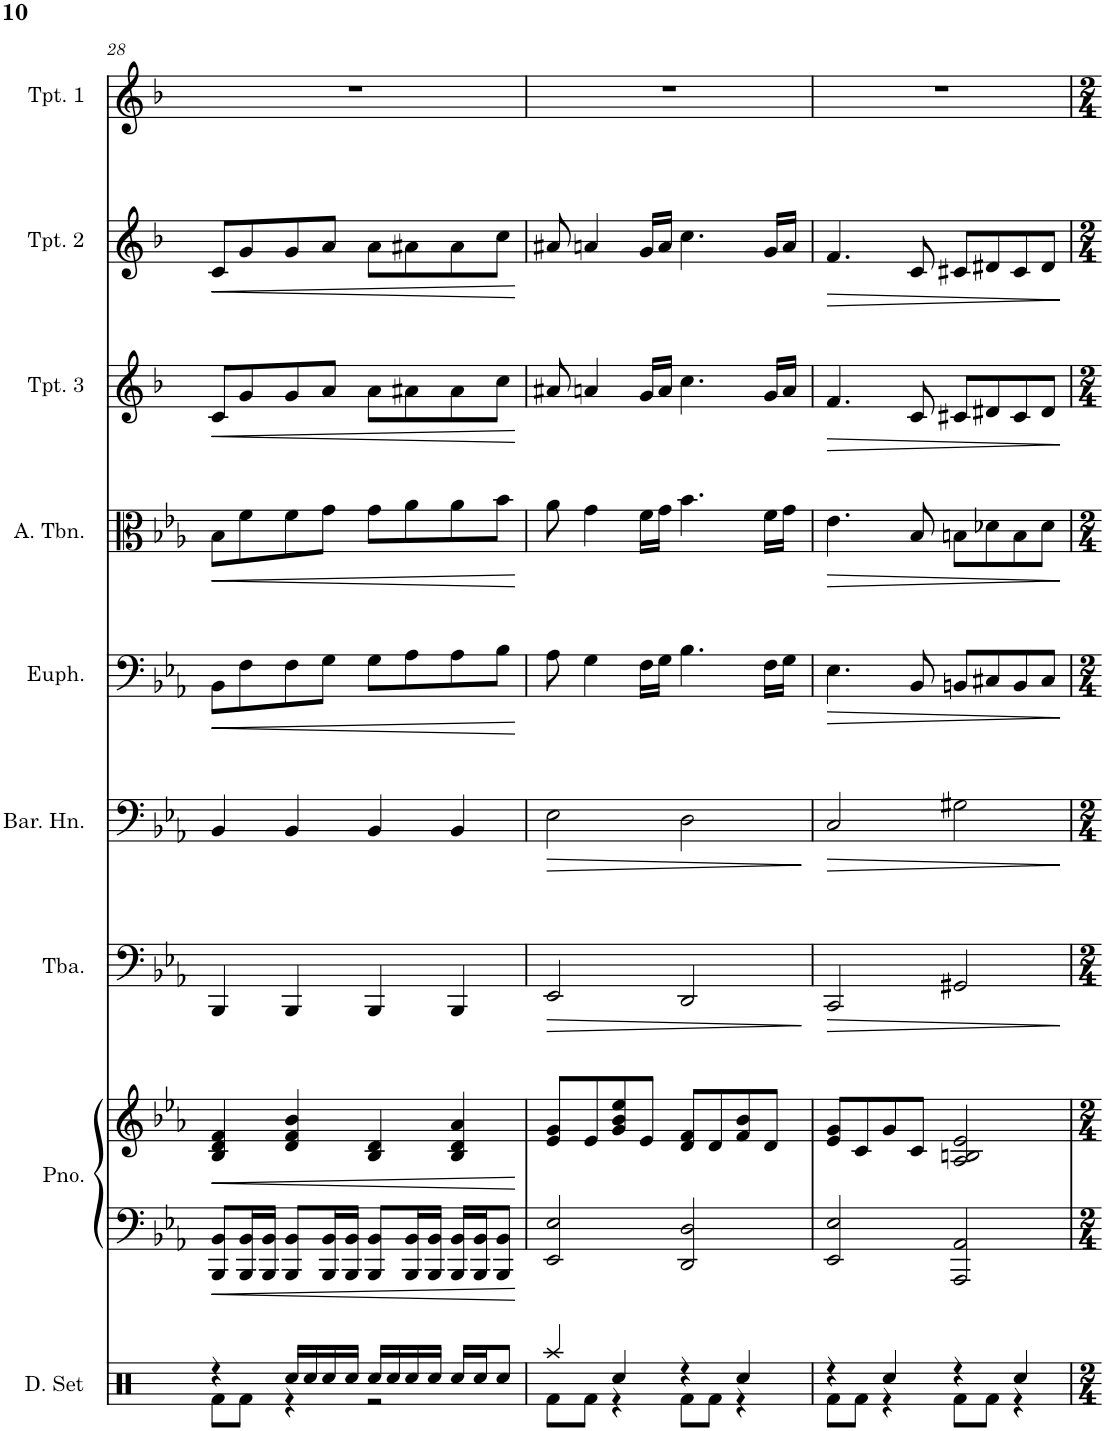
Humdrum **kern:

**kern	**kern	**kern	**dynam	**kern	**dynam	**kern	**dynam	**kern	**dynam	**kern	**dynam	**kern	**dynam	**kern	**dynam	**kern
*part9	*part8	*part8	*part8	*part7	*part7	*part6	*part6	*part5	*part5	*part4	*part4	*part3	*part3	*part2	*part2	*part1
*staff10	*staff9	*staff8	*staff8/9	*staff7	*staff7	*staff6	*staff6	*staff5	*staff5	*staff4	*staff4	*staff3	*staff3	*staff2	*staff2	*staff1
*I"Drumset	*I"Grand Piano	*	*	*I"Tuba	*	*I"Baritone Horn	*	*I"Euphonium	*	*I"Alto Trombone	*	*I"Trumpet 3	*	*I"Trumpet 2	*	*I"Trumpet 1
*I'D. Set	*I'Pno.	*	*	*I'Tba.	*	*I'Bar. Hn.	*	*I'Euph.	*	*I'A. Tbn.	*	*I'Tpt. 3	*	*I'Tpt. 2	*	*I'Tpt. 1
!!LO:PB:g=z
*clefX	*clefF4	*clefG2	*	*clefF4	*	*clefF4	*	*clefF4	*	*clefC3	*	*clefG2	*	*clefG2	*	*clefG2
*	*	*	*	*	*	*Trd4c7	*	*	*	*	*	*Trd1c2	*	*Trd1c2	*	*Trd1c2
*k[]	*k[b-e-a-]	*k[b-e-a-]	*	*k[b-e-a-]	*	*k[b-e-a-]	*	*k[b-e-a-]	*	*k[b-e-a-]	*	*k[b-]	*	*k[b-]	*	*k[b-]
*M4/4	*M4/4	*M4/4	*	*M4/4	*	*M4/4	*	*M4/4	*	*M4/4	*	*M4/4	*	*M4/4	*	*M4/4
=28	=28	=28	=28	=28	=28	=28	=28	=28	=28	=28	=28	=28	=28	=28	=28	=28
*^	*	*	*	*	*	*	*	*	*	*	*	*	*	*	*	*
!	!	!	!	!LO:HP:b	!	!	!	!	!	!LO:HP:b	!	!LO:HP:b	!	!LO:HP:b	!	!LO:HP:b	!
4r	8Rf\L	8BBB-/ 8BB-/L	4B-/ 4d/ 4f/	<	4BBB-/	.	4BB-/	.	8BB-\L	<	8B-\L	<	8c/L	<	8c/L	<	1r
.	8Rf\J	16BBB-/ 16BB-/L	.	.	.	.	.	.	8F\	.	8f\	.	8g/	.	8g/	.	.
.	.	16BBB-/ 16BB-/JJ	.	.	.	.	.	.	.	.	.	.	.	.	.	.	.
16Rcc/LL	4r	8BBB-/ 8BB-/L	4d/ 4f/ 4b-/	.	4BBB-/	.	4BB-/	.	8F\	.	8f\	.	8g/	.	8g/	.	.
16Rcc/	.	.	.	.	.	.	.	.	.	.	.	.	.	.	.	.	.
16Rcc/	.	16BBB-/ 16BB-/L	.	.	.	.	.	.	8G\J	.	8g\J	.	8a/J	.	8a/J	.	.
16Rcc/JJ	.	16BBB-/ 16BB-/JJ	.	.	.	.	.	.	.	.	.	.	.	.	.	.	.
16Rcc/LL	2r	8BBB-/ 8BB-/L	4B-/ 4d/	.	4BBB-/	.	4BB-/	.	8G\L	.	8g\L	.	8a\L	.	8a\L	.	.
16Rcc/	.	.	.	.	.	.	.	.	.	.	.	.	.	.	.	.	.
16Rcc/	.	16BBB-/ 16BB-/L	.	.	.	.	.	.	8A-\	.	8a-\	.	8a#X\	.	8a#X\	.	.
16Rcc/JJ	.	16BBB-/ 16BB-/JJ	.	.	.	.	.	.	.	.	.	.	.	.	.	.	.
16Rcc/LL	.	16BBB-/ 16BB-/LL	4B-/ 4d/ 4a-/	.	4BBB-/	.	4BB-/	.	8A-\	.	8a-\	.	8a#\	.	8a#\	.	.
16Rcc/J	.	16BBB-/ 16BB-/J	.	.	.	.	.	.	.	.	.	.	.	.	.	.	.
8Rcc/J	.	8BBB-/ 8BB-/J	.	.	.	.	.	.	8B-\J	.	8b-\J	.	8cc\J	.	8cc\J	.	.
*v	*v	*	*	*	*	*	*	*	*	*	*	*	*	*	*	*	*
.	.	.	[	.	.	.	.	.	[	.	[	.	[	.	[	.
=29	=29	=29	=29	=29	=29	=29	=29	=29	=29	=29	=29	=29	=29	=29	=29	=29
*^	*	*	*	*	*	*	*	*	*	*	*	*	*	*	*	*
!	!	!	!	!	!	!LO:HP:b	!	!LO:HP:b	!	!	!	!	!	!	!	!	!
4Raa/	8Rf\L	2EE-/ 2E-/	8e-/ 8g/L	.	2EE-/	>	2E-\	>	8A-\	.	8a-\	.	8a#X/	.	8a#X/	.	1r
.	8Rf\J	.	8e-/	.	.	.	.	.	4G\	.	4g\	.	4an/	.	4an/	.	.
4Rcc/	4r	.	8g/ 8b-/ 8ee-/	.	.	.	.	.	.	.	.	.	.	.	.	.	.
.	.	.	8e-/J	.	.	.	.	.	16F\LL	.	16f\LL	.	16g/LL	.	16g/LL	.	.
.	.	.	.	.	.	.	.	.	16G\JJ	.	16g\JJ	.	16a/JJ	.	16a/JJ	.	.
4r	8Rf\L	2DD/ 2D/	8d/ 8f/L	.	2DD/	.	2D\	.	4.B-\	.	4.b-\	.	4.cc\	.	4.cc\	.	.
.	8Rf\J	.	8d/	.	.	.	.	.	.	.	.	.	.	.	.	.	.
4Rcc/	4r	.	8f/ 8b-/	.	.	.	.	.	.	.	.	.	.	.	.	.	.
.	.	.	8d/J	.	.	.	.	.	16F\LL	.	16f\LL	.	16g/LL	.	16g/LL	.	.
.	.	.	.	.	.	.	.	.	16G\JJ	.	16g\JJ	.	16a/JJ	.	16a/JJ	.	.
*v	*v	*	*	*	*	*	*	*	*	*	*	*	*	*	*	*	*
.	.	.	.	.	]	.	]	.	.	.	.	.	.	.	.	.
=30	=30	=30	=30	=30	=30	=30	=30	=30	=30	=30	=30	=30	=30	=30	=30	=30
*^	*	*	*	*	*	*	*	*	*	*	*	*	*	*	*	*
!	!	!	!	!	!	!LO:HP:b	!	!LO:HP:b	!	!LO:HP:b	!	!LO:HP:b	!	!LO:HP:b	!	!LO:HP:b	!
4r	8Rf\L	2EE-/ 2E-/	8e-/ 8g/L	.	2CC/	>	2C/	>	4.E-\	>	4.e-\	>	4.f/	>	4.f/	>	1r
.	8Rf\J	.	8c/	.	.	.	.	.	.	.	.	.	.	.	.	.	.
4Rcc/	4r	.	8g/	.	.	.	.	.	.	.	.	.	.	.	.	.	.
.	.	.	8c/J	.	.	.	.	.	8BB-/	.	8B-/	.	8c/	.	8c/	.	.
4r	8Rf\L	2AAA-/ 2AA-/	2A-/ 2Bn/ 2e-/	.	2GG#X/	.	2G#X\	.	8BBn/L	.	8Bn\L	.	8c#X/L	.	8c#X/L	.	.
.	8Rf\J	.	.	.	.	.	.	.	8C#X/	.	8d-X\	.	8d#X/	.	8d#X/	.	.
4Rcc/	4r	.	.	.	.	.	.	.	8BB/	.	8B\	.	8c#/	.	8c#/	.	.
.	.	.	.	.	.	.	.	.	8C#/J	.	8d-\J	.	8d#/J	.	8d#/J	.	.
*v	*v	*	*	*	*	*	*	*	*	*	*	*	*	*	*	*	*
.	.	.	.	.	]	.	]	.	]	.	]	.	]	.	]	.
=	=	=	=	=	=	=	=	=	=	=	=	=	=	=	=	=
*-	*-	*-	*-	*-	*-	*-	*-	*-	*-	*-	*-	*-	*-	*-	*-	*-
